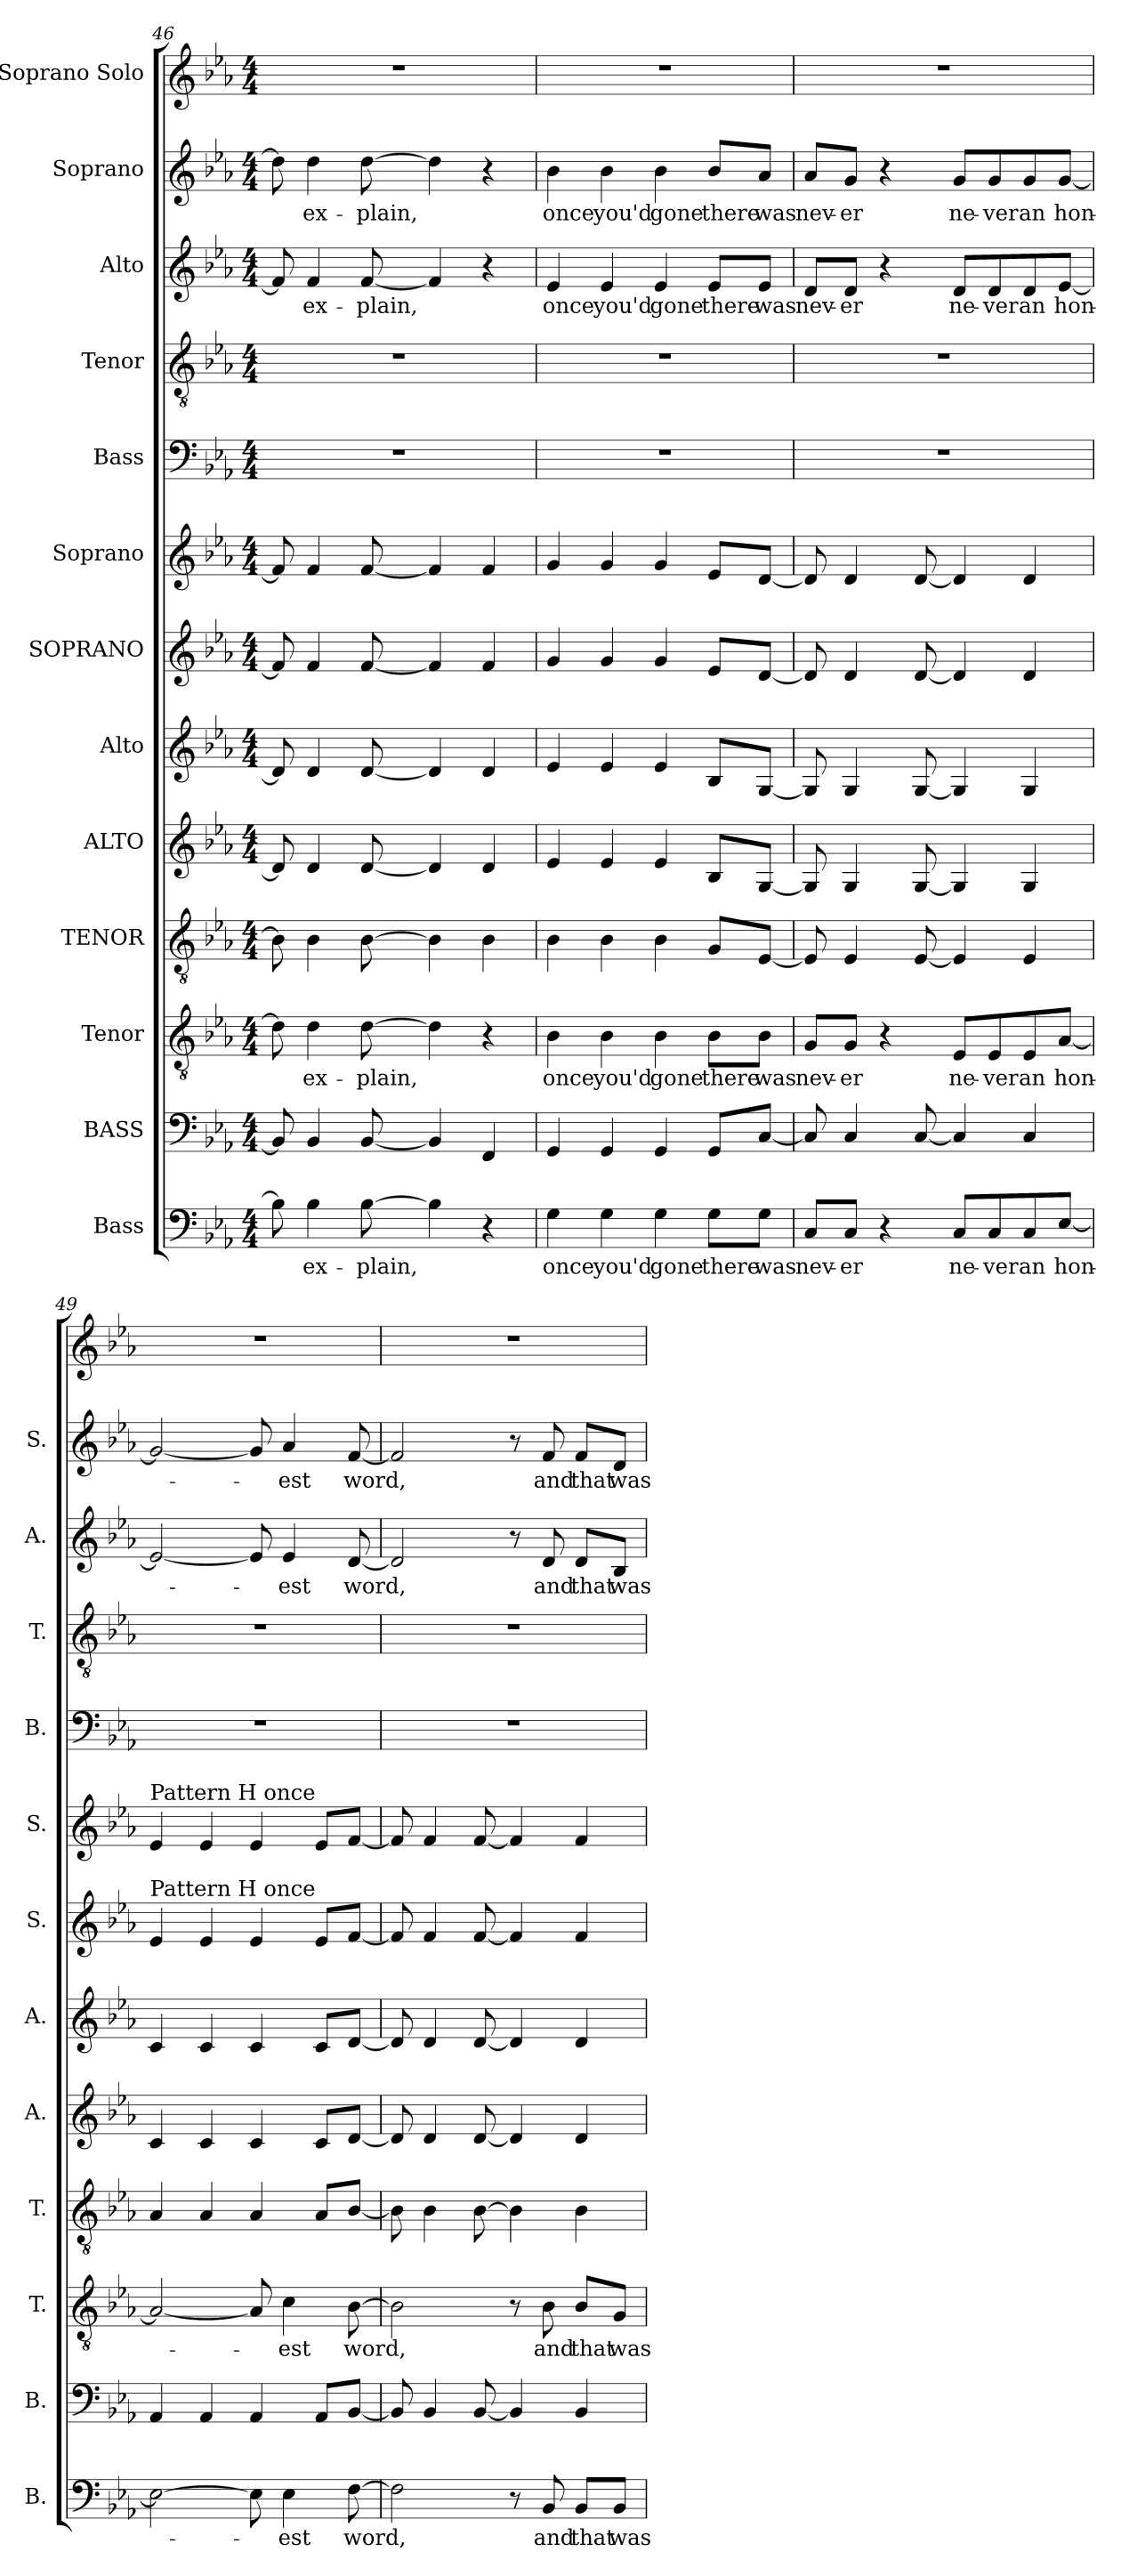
**kern	**text	**kern	**kern	**text	**kern	**kern	**kern	**kern	**kern	**kern	**kern	**kern	**text	**kern	**text	**kern
*part13	*part13	*part12	*part11	*part11	*part10	*part9	*part8	*part7	*part6	*part5	*part4	*part3	*part3	*part2	*part2	*part1
*staff13	*staff13	*staff12	*staff11	*staff11	*staff10	*staff9	*staff8	*staff7	*staff6	*staff5	*staff4	*staff3	*staff3	*staff2	*staff2	*staff1
*I"Bass	*	*I"BASS	*I"Tenor	*	*I"TENOR	*I"ALTO	*I"Alto	*I"SOPRANO	*I"Soprano	*I"Bass	*I"Tenor	*I"Alto	*	*I"Soprano	*	*I"Soprano Solo
*I'B.	*	*I'B.	*I'T.	*	*I'T.	*I'A.	*I'A.	*I'S.	*I'S.	*I'B.	*I'T.	*I'A.	*	*I'S.	*	*
*clefF4	*	*clefF4	*clefGv2	*	*clefGv2	*clefG2	*clefG2	*clefG2	*clefG2	*clefF4	*clefGv2	*clefG2	*	*clefG2	*	*clefG2
*	*	*	*ITrd7c12	*	*ITrd7c12	*	*	*	*	*	*ITrd7c12	*	*	*	*	*
*k[b-e-a-]	*	*k[b-e-a-]	*k[b-e-a-]	*	*k[b-e-a-]	*k[b-e-a-]	*k[b-e-a-]	*k[b-e-a-]	*k[b-e-a-]	*k[b-e-a-]	*k[b-e-a-]	*k[b-e-a-]	*	*k[b-e-a-]	*	*k[b-e-a-]
*M4/4	*	*M4/4	*M4/4	*	*M4/4	*M4/4	*M4/4	*M4/4	*M4/4	*M4/4	*M4/4	*M4/4	*	*M4/4	*	*M4/4
=46	=46	=46	=46	=46	=46	=46	=46	=46	=46	=46	=46	=46	=46	=46	=46	=46
8B-\]	.	8BB-/]	8D\]	.	8BB-\]	8d/]	8d/]	8f/]	8f/]	1r	1r	8f/]	.	8dd\]	.	1r
4B-\	ex-	4BB-/	4D\	ex-	4BB-\	4d/	4d/	4f/	4f/	.	.	4f/	ex-	4dd\	ex-	.
[8B-\	-plain,	[8BB-/	[8D\	-plain,	[8BB-\	[8d/	[8d/	[8f/	[8f/	.	.	[8f/	-plain,	[8dd\	-plain,	.
4B-\]	.	4BB-/]	4D\]	.	4BB-\]	4d/]	4d/]	4f/]	4f/]	.	.	4f/]	.	4dd\]	.	.
4r	.	4FF/	4r	.	4BB-\	4d/	4d/	4f/	4f/	.	.	4r	.	4r	.	.
=47	=47	=47	=47	=47	=47	=47	=47	=47	=47	=47	=47	=47	=47	=47	=47	=47
4G\	once	4GG/	4BB-\	once	4BB-\	4e-/	4e-/	4g/	4g/	1r	1r	4e-/	once	4b-\	once	1r
4G\	you'd	4GG/	4BB-\	you'd	4BB-\	4e-/	4e-/	4g/	4g/	.	.	4e-/	you'd	4b-\	you'd	.
4G\	gone	4GG/	4BB-\	gone	4BB-\	4e-/	4e-/	4g/	4g/	.	.	4e-/	gone	4b-\	gone	.
8G\L	there	8GG/L	8BB-\L	there	8GG/L	8B-/L	8B-/L	8e-/L	8e-/L	.	.	8e-/L	there	8b-/L	there	.
8G\J	was	[8C/J	8BB-\J	was	[8EE-/J	[8G/J	[8G/J	[8d/J	[8d/J	.	.	8e-/J	was	8a-/J	was	.
!!LO:PB:g=z
=48	=48	=48	=48	=48	=48	=48	=48	=48	=48	=48	=48	=48	=48	=48	=48	=48
8C/L	nev-	8C/]	8GG/L	nev-	8EE-/]	8G/]	8G/]	8d/]	8d/]	1r	1r	8d/L	nev-	8a-/L	nev-	1r
8C/J	-er	4C/	8GG/J	-er	4EE-/	4G/	4G/	4d/	4d/	.	.	8d/J	-er	8g/J	-er	.
4r	.	.	4r	.	.	.	.	.	.	.	.	4r	.	4r	.	.
.	.	[8C/	.	.	[8EE-/	[8G/	[8G/	[8d/	[8d/	.	.	.	.	.	.	.
8C/L	ne-	4C/]	8EE-/L	ne-	4EE-/]	4G/]	4G/]	4d/]	4d/]	.	.	8d/L	ne-	8g/L	ne-	.
8C/	-ver	.	8EE-/	-ver	.	.	.	.	.	.	.	8d/	-ver	8g/	-ver	.
8C/	an	4C/	8EE-/	an	4EE-/	4G/	4G/	4d/	4d/	.	.	8d/	an	8g/	an	.
[8E-/J	hon-	.	[8AA-/J	hon-	.	.	.	.	.	.	.	[8e-/J	hon-	[8g/J	hon-	.
!!LO:PB:g=z
=49	=49	=49	=49	=49	=49	=49	=49	=49	=49	=49	=49	=49	=49	=49	=49	=49
!	!	!	!	!	!	!	!	!	!LO:TX:a:t=Pattern H once	!	!	!	!	!	!	!
!	!	!	!	!	!	!	!	!LO:TX:a:t=Pattern H once	!	!	!	!	!	!	!	!
2E-\_	.	4AA-/	2AA-/_	.	4AA-/	4c/	4c/	4e-/	4e-/	1r	1r	2e-/_	.	2g/_	.	1r
.	.	4AA-/	.	.	4AA-/	4c/	4c/	4e-/	4e-/	.	.	.	.	.	.	.
8E-\]	.	4AA-/	8AA-/]	.	4AA-/	4c/	4c/	4e-/	4e-/	.	.	8e-/]	.	8g/]	.	.
4E-\	-est	.	4C\	-est	.	.	.	.	.	.	.	4e-/	-est	4a-/	-est	.
.	.	8AA-/L	.	.	8AA-/L	8c/L	8c/L	8e-/L	8e-/L	.	.	.	.	.	.	.
[8F\	word,	[8BB-/J	[8BB-\	word,	[8BB-/J	[8d/J	[8d/J	[8f/J	[8f/J	.	.	[8d/	word,	[8f/	word,	.
=50	=50	=50	=50	=50	=50	=50	=50	=50	=50	=50	=50	=50	=50	=50	=50	=50
2F\]	.	8BB-/]	2BB-\]	.	8BB-\]	8d/]	8d/]	8f/]	8f/]	1r	1r	2d/]	.	2f/]	.	1r
.	.	4BB-/	.	.	4BB-\	4d/	4d/	4f/	4f/	.	.	.	.	.	.	.
.	.	[8BB-/	.	.	[8BB-\	[8d/	[8d/	[8f/	[8f/	.	.	.	.	.	.	.
8r	.	4BB-/]	8r	.	4BB-\]	4d/]	4d/]	4f/]	4f/]	.	.	8r	.	8r	.	.
8BB-/	and	.	8BB-\	and	.	.	.	.	.	.	.	8d/	and	8f/	and	.
8BB-/L	that	4BB-/	8BB-/L	that	4BB-\	4d/	4d/	4f/	4f/	.	.	8d/L	that	8f/L	that	.
8BB-/J	was	.	8GG/J	was	.	.	.	.	.	.	.	8B-/J	was	8d/J	was	.
=	=	=	=	=	=	=	=	=	=	=	=	=	=	=	=	=
*-	*-	*-	*-	*-	*-	*-	*-	*-	*-	*-	*-	*-	*-	*-	*-	*-
